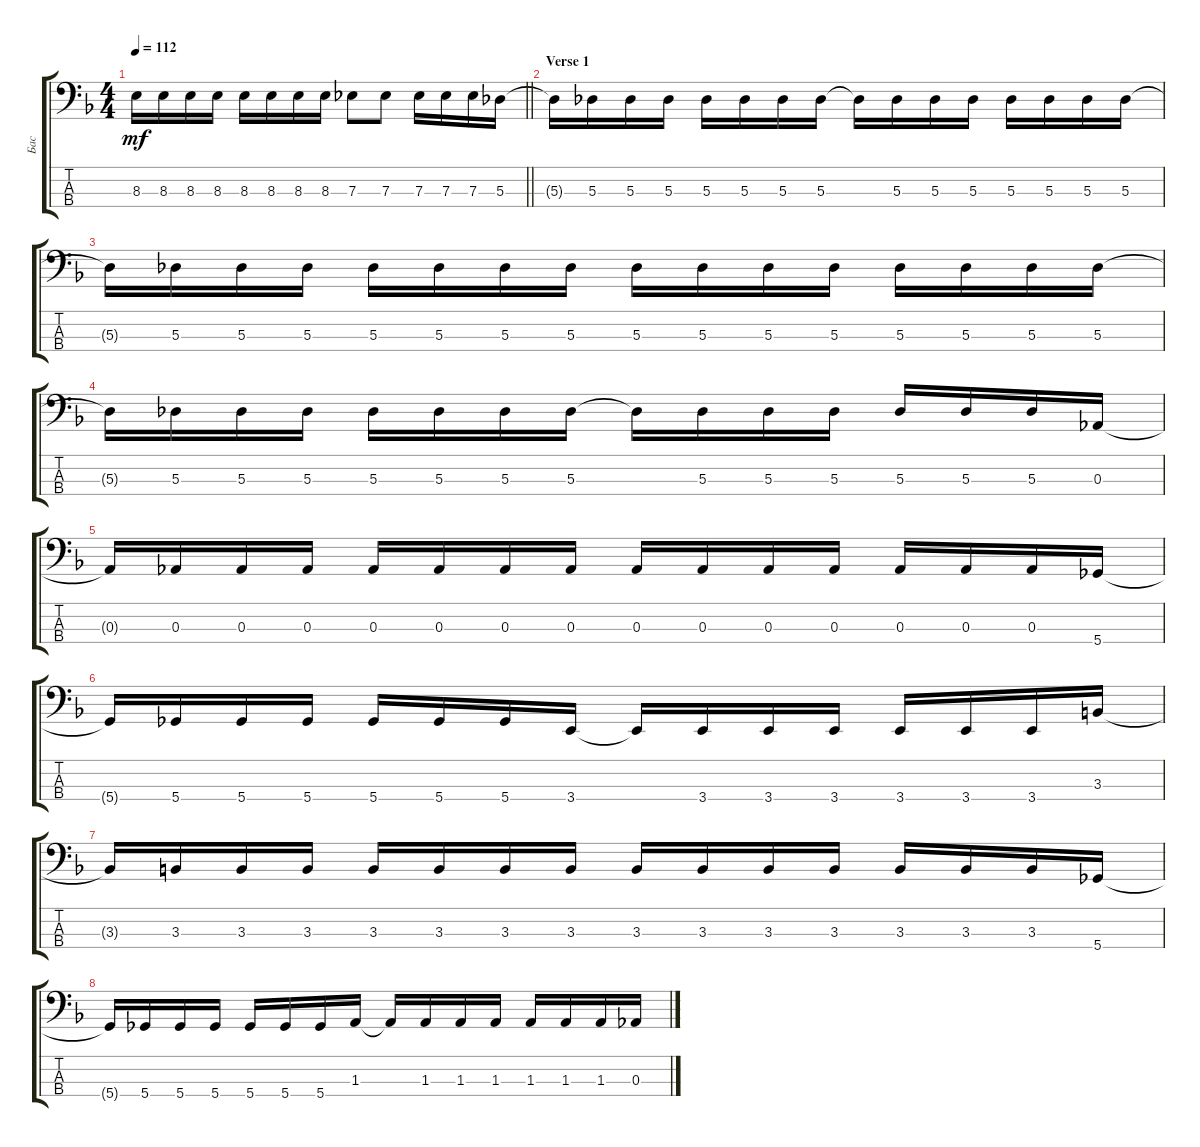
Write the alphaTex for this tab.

\track ("Бас" "Бас") {instrument electricbassfinger}
\staff {score tabs}
\tuning (Gb2 Db2 Ab1 Db1) {hide}
\ts (4 4)
\tempo 112
\clef f4
\barLineRight lightlight
\ks dminor
8.3.16{dy mf} 8.3.16 8.3.16 8.3.16 8.3.16 8.3.16 8.3.16 8.3.16 7.3.8 7.3.8 7.3.16 7.3.16 7.3.16 5.3.16 |
\section ("" "Verse 1")
5.3{t}.16 5.3.16 5.3.16 5.3.16 5.3.16 5.3.16 5.3.16 5.3.16 5.3{t}.16 5.3.16 5.3.16 5.3.16 5.3.16 5.3.16 5.3.16 5.3.16 |
5.3{t}.16 5.3.16 5.3.16 5.3.16 5.3.16 5.3.16 5.3.16 5.3.16 5.3.16 5.3.16 5.3.16 5.3.16 5.3.16 5.3.16 5.3.16 5.3.16 |
5.3{t}.16 5.3.16 5.3.16 5.3.16 5.3.16 5.3.16 5.3.16 5.3.16 5.3{t}.16 5.3.16 5.3.16 5.3.16 5.3.16 5.3.16 5.3.16 0.3.16 |
0.3{t}.16 0.3.16 0.3.16 0.3.16 0.3.16 0.3.16 0.3.16 0.3.16 0.3.16 0.3.16 0.3.16 0.3.16 0.3.16 0.3.16 0.3.16 5.4.16 |
5.4{t}.16 5.4.16 5.4.16 5.4.16 5.4.16 5.4.16 5.4.16 3.4.16 3.4{t}.16 3.4.16 3.4.16 3.4.16 3.4.16 3.4.16 3.4.16 3.3.16 |
3.3{t}.16 3.3.16 3.3.16 3.3.16 3.3.16 3.3.16 3.3.16 3.3.16 3.3.16 3.3.16 3.3.16 3.3.16 3.3.16 3.3.16 3.3.16 5.4.16 |
5.4{t}.16 5.4.16 5.4.16 5.4.16 5.4.16 5.4.16 5.4.16 1.3.16 1.3{t}.16 1.3.16 1.3.16 1.3.16 1.3.16 1.3.16 1.3.16 0.3.16
